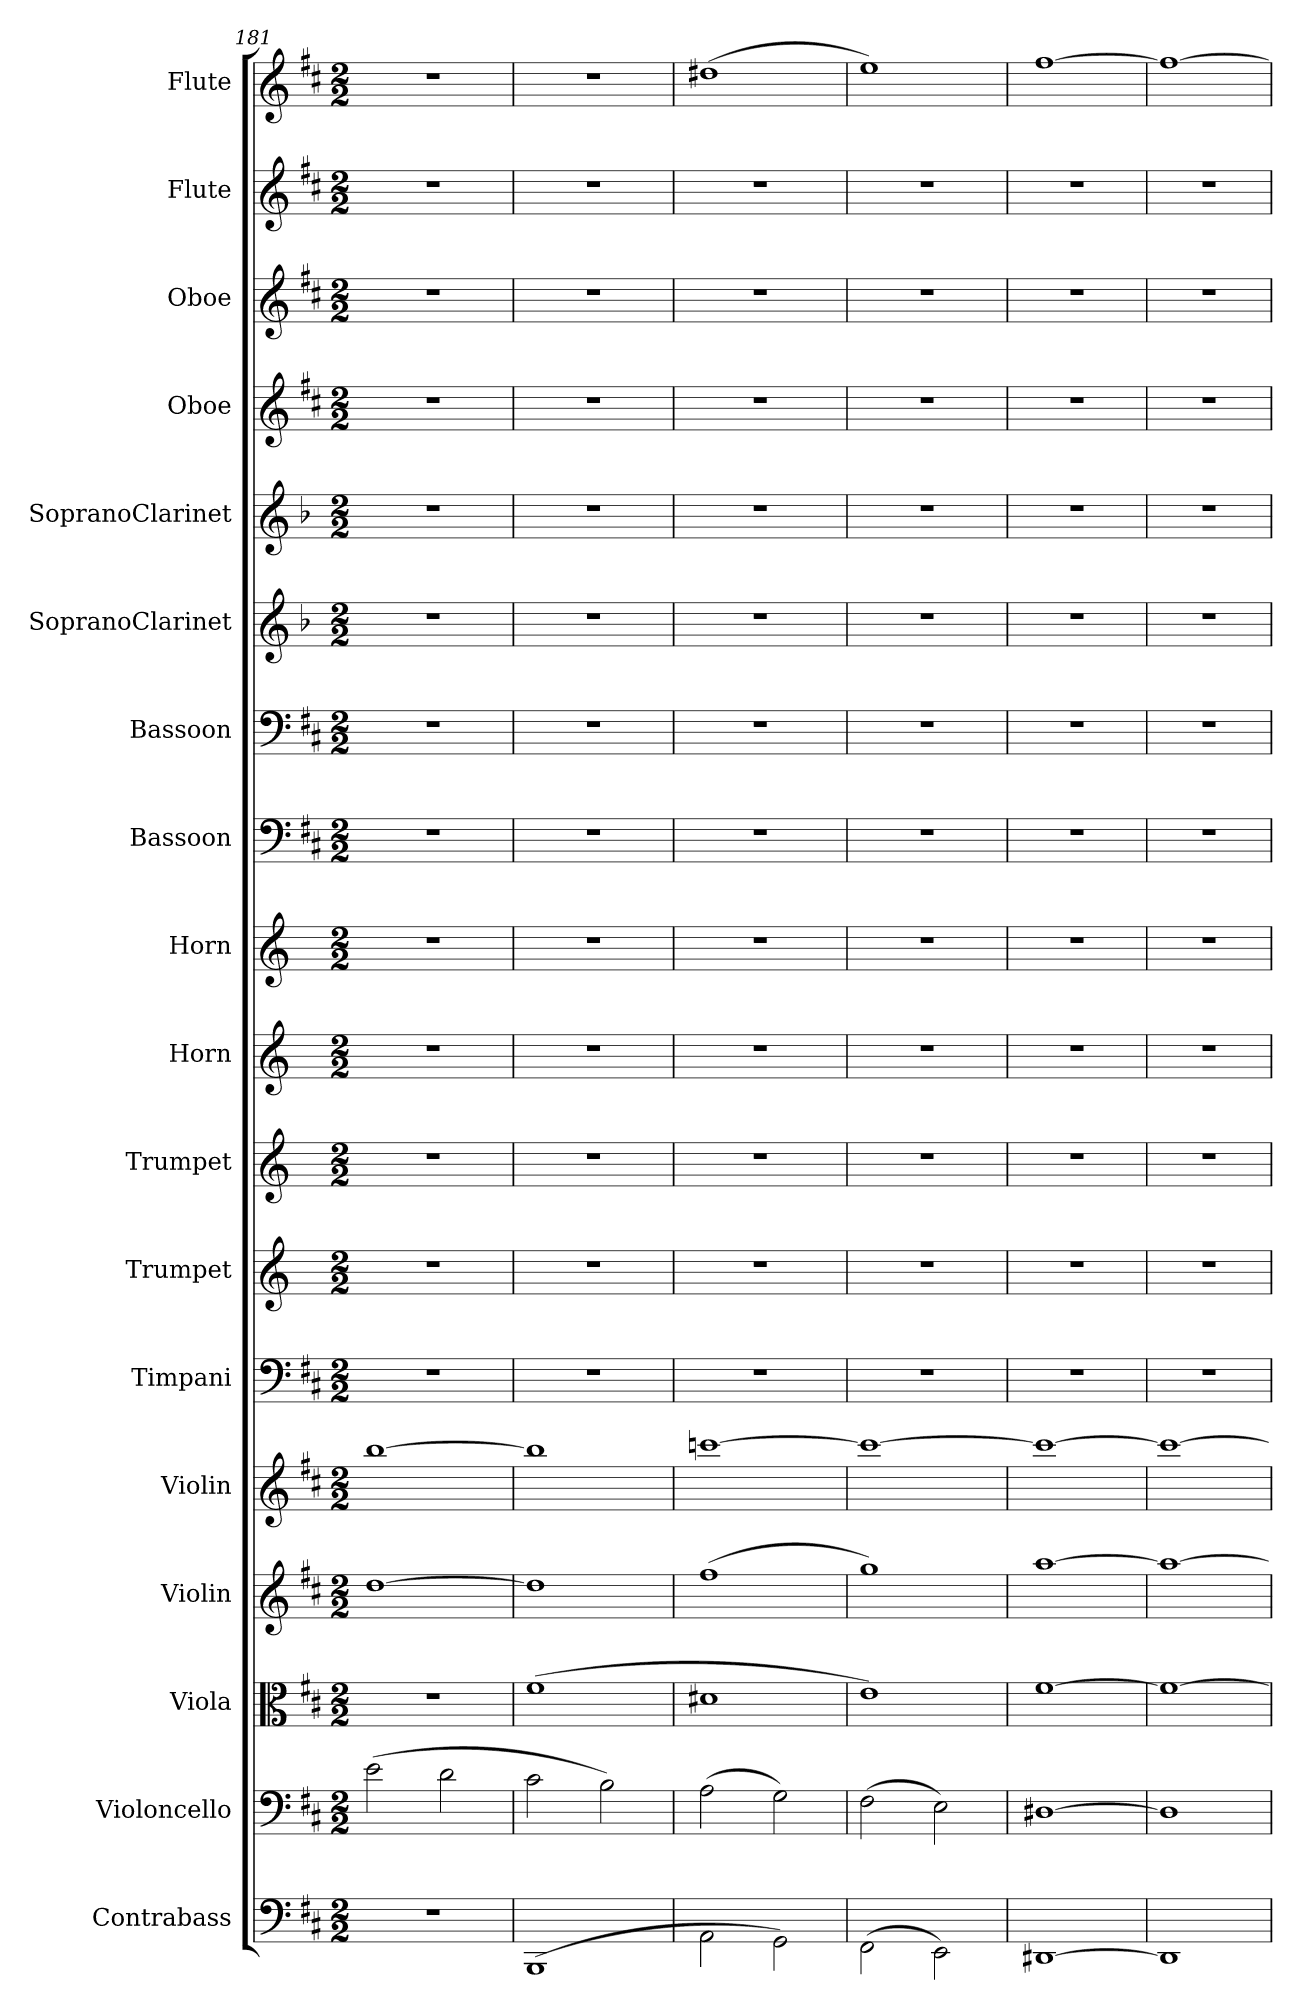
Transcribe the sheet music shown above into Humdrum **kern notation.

**kern	**kern	**kern	**kern	**kern	**kern	**kern	**kern	**kern	**kern	**kern	**kern	**kern	**kern	**kern	**kern	**kern	**kern
*part18	*part17	*part16	*part15	*part14	*part13	*part12	*part11	*part10	*part9	*part8	*part7	*part6	*part5	*part4	*part3	*part2	*part1
*staff18	*staff17	*staff16	*staff15	*staff14	*staff13	*staff12	*staff11	*staff10	*staff9	*staff8	*staff7	*staff6	*staff5	*staff4	*staff3	*staff2	*staff1
*I"Contrabass	*I"Violoncello	*I"Viola	*I"Violin	*I"Violin	*I"Timpani	*I"Trumpet	*I"Trumpet	*I"Horn	*I"Horn	*I"Bassoon	*I"Bassoon	*I"SopranoClarinet	*I"SopranoClarinet	*I"Oboe	*I"Oboe	*I"Flute	*I"Flute
*I'Cb	*I'Vc	*I'Vla	*I'Vln	*I'Vln	*I'Timp	*I'Tpt	*I'Tpt	*I'Hn	*I'Hn	*I'Bsn	*I'Bsn	*	*	*I'Ob	*I'Ob	*I'Fl	*I'Fl
*clefF4	*clefF4	*clefC3	*clefG2	*clefG2	*clefF4	*clefG2	*clefG2	*clefG2	*clefG2	*clefF4	*clefF4	*clefG2	*clefG2	*clefG2	*clefG2	*clefG2	*clefG2
*k[f#c#]	*k[f#c#]	*k[f#c#]	*k[f#c#]	*k[f#c#]	*k[f#c#]	*k[]	*k[]	*k[]	*k[]	*k[f#c#]	*k[f#c#]	*k[b-]	*k[b-]	*k[f#c#]	*k[f#c#]	*k[f#c#]	*k[f#c#]
*M2/2	*M2/2	*M2/2	*M2/2	*M2/2	*M2/2	*M2/2	*M2/2	*M2/2	*M2/2	*M2/2	*M2/2	*M2/2	*M2/2	*M2/2	*M2/2	*M2/2	*M2/2
=181	=181	=181	=181	=181	=181	=181	=181	=181	=181	=181	=181	=181	=181	=181	=181	=181	=181
1r	(2e\	1r	[1dd\	[1bb\	1r	1r	1r	1r	1r	1r	1r	1r	1r	1r	1r	1r	1r
.	2d\	.	.	.	.	.	.	.	.	.	.	.	.	.	.	.	.
=182	=182	=182	=182	=182	=182	=182	=182	=182	=182	=182	=182	=182	=182	=182	=182	=182	=182
(1BBB/	2c#\	(1f#\	1dd\]	1bb\]	1r	1r	1r	1r	1r	1r	1r	1r	1r	1r	1r	1r	1r
.	2B\)	.	.	.	.	.	.	.	.	.	.	.	.	.	.	.	.
=183	=183	=183	=183	=183	=183	=183	=183	=183	=183	=183	=183	=183	=183	=183	=183	=183	=183
2AA\	(2A\	1d#X\	(1ff#\	[1cccn\	1r	1r	1r	1r	1r	1r	1r	1r	1r	1r	1r	1r	(1dd#X\
2GG\)	2G\)	.	.	.	.	.	.	.	.	.	.	.	.	.	.	.	.
=184	=184	=184	=184	=184	=184	=184	=184	=184	=184	=184	=184	=184	=184	=184	=184	=184	=184
(2FF#\	(2F#\	1e\)	1gg\)	1ccc\_	1r	1r	1r	1r	1r	1r	1r	1r	1r	1r	1r	1r	1ee\)
2EE\)	2E\)	.	.	.	.	.	.	.	.	.	.	.	.	.	.	.	.
=185	=185	=185	=185	=185	=185	=185	=185	=185	=185	=185	=185	=185	=185	=185	=185	=185	=185
[1DD#X\	[1D#X\	[1f#\	[1aa\	1ccc\_	1r	1r	1r	1r	1r	1r	1r	1r	1r	1r	1r	1r	[1ff#\
=186	=186	=186	=186	=186	=186	=186	=186	=186	=186	=186	=186	=186	=186	=186	=186	=186	=186
1DD#\]	1D#\]	1f#\_	1aa\_	1ccc\_	1r	1r	1r	1r	1r	1r	1r	1r	1r	1r	1r	1r	1ff#\_
=	=	=	=	=	=	=	=	=	=	=	=	=	=	=	=	=	=
*-	*-	*-	*-	*-	*-	*-	*-	*-	*-	*-	*-	*-	*-	*-	*-	*-	*-
